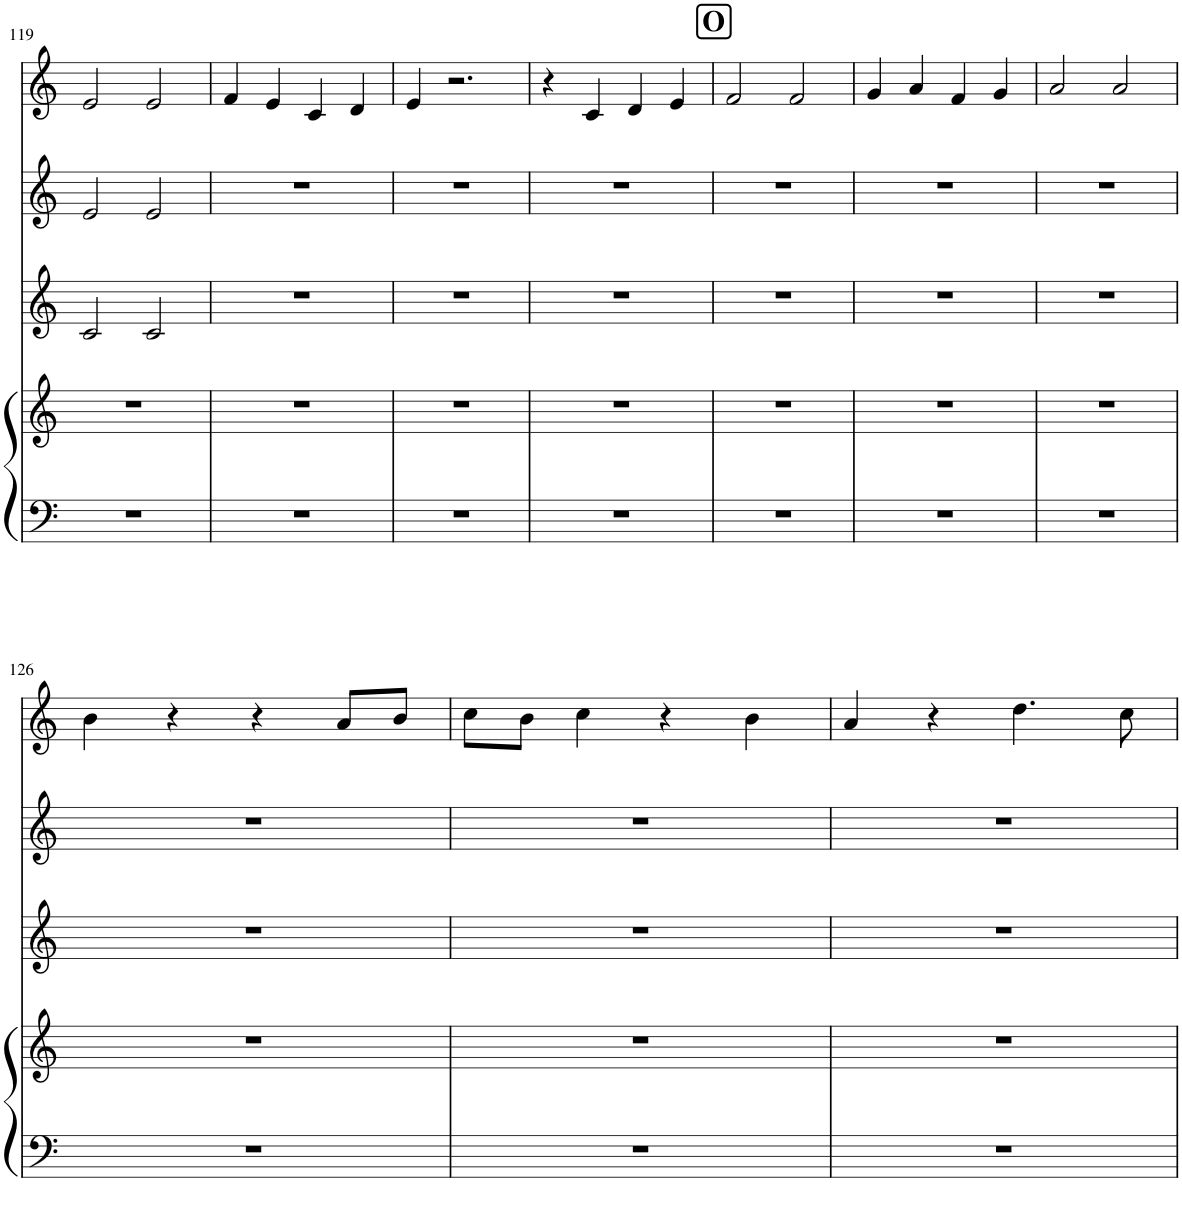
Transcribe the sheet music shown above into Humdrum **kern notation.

**kern	**kern	**kern	**kern	**kern
*part4	*part4	*part3	*part2	*part1
*staff5	*staff4	*staff3	*staff2	*staff1
*I"Piano	*	*I"Piano	*I"Piano	*I"Piano
*I'Pno	*	*I'Pno	*I'Pno	*I'Pno
!!LO:PB:g=z
*clefF4	*clefG2	*clefG2	*clefG2	*clefG2
*k[]	*k[]	*k[]	*k[]	*k[]
*M2/2	*M2/2	*M2/2	*M2/2	*M2/2
*met(c|)	*met(c|)	*met(c|)	*met(c|)	*met(c|)
=119	=119	=119	=119	=119
1r	1r	2c/	2e/	2e/
.	.	2c/	2e/	2e/
=120	=120	=120	=120	=120
1r	1r	1r	1r	4f/
.	.	.	.	4e/
.	.	.	.	4c/
.	.	.	.	4d/
=121	=121	=121	=121	=121
1r	1r	1r	1r	4e/
.	.	.	.	2.r
=122	=122	=122	=122	=122
1r	1r	1r	1r	4r
.	.	.	.	4c/
.	.	.	.	4d/
.	.	.	.	4e/
!!LO:REH:place=s1:a:B:cj:fs=14:t=O
=123	=123	=123	=123	=123
1r	1r	1r	1r	2f/
.	.	.	.	2f/
=124	=124	=124	=124	=124
1r	1r	1r	1r	4g/
.	.	.	.	4a/
.	.	.	.	4f/
.	.	.	.	4g/
=125	=125	=125	=125	=125
1r	1r	1r	1r	2a/
.	.	.	.	2a/
!!LO:LB:g=z
=126	=126	=126	=126	=126
1r	1r	1r	1r	4b\
.	.	.	.	4r
.	.	.	.	4r
.	.	.	.	8a/L
.	.	.	.	8b/J
=127	=127	=127	=127	=127
1r	1r	1r	1r	8cc\L
.	.	.	.	8b\J
.	.	.	.	4cc\
.	.	.	.	4r
.	.	.	.	4b\
=128	=128	=128	=128	=128
1r	1r	1r	1r	4a/
.	.	.	.	4r
.	.	.	.	4.dd\
.	.	.	.	8cc\
=	=	=	=	=
*-	*-	*-	*-	*-
